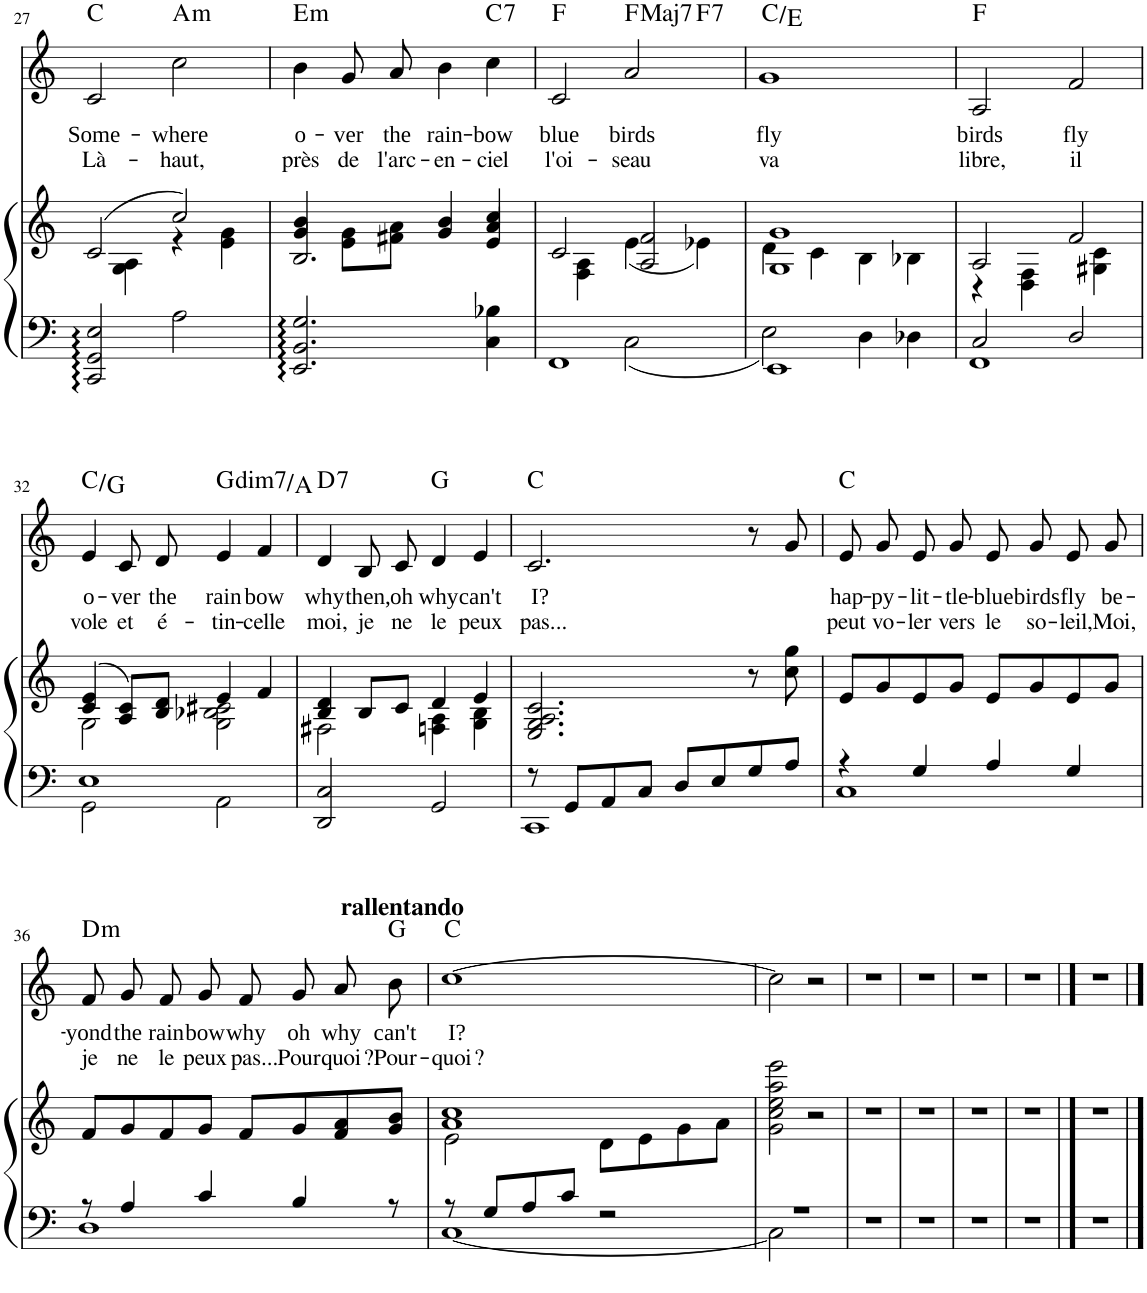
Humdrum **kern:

**kern	**kern	**kern	**text	**text	**harte
*part2	*part2	*part1	*part1	*part1	*part1
*staff3	*staff2	*staff1	*staff1	*staff1	*
*I"Piano	*	*I"Voice	*	*	*
*I'Pno	*	*	*	*	*
!!LO:PB:g=z
*clefF4	*clefG2	*clefG2	*	*	*
*k[]	*k[]	*k[]	*	*	*
*M4/4	*M4/4	*M4/4	*	*	*
=27	=27	=27	=27	=27	=27
*	*^	*	*	*	*
!	!	!	!	!LO:LY:b	!LO:LY:b	!
2CC/ 2GG/ 2E/	(2c/	4ryy	2c/	Some-	Là-	C:maj
.	.	4G\ 4A\	.	.	.	.
!	!	!	!	!LO:LY:b	!LO:LY:b	!LO:H:kt=m
2A\	2cc/)	4r	2cc\	-where	-haut,	A:min
.	.	4e\ 4g\	.	.	.	.
=28	=28	=28	=28	=28	=28	=28
!	!	!	!	!LO:LY:b	!LO:LY:b	!LO:H:kt=m
2.EE/ 2.BB/ 2.G/	2.B/	4g/ 4b/	4b\	o-	près	E:min
!	!	!	!	!LO:LY:b	!LO:LY:b	!
.	.	8e\ 8g\L	8g/L	-ver	de	.
!	!	!	!	!LO:LY:b	!LO:LY:b	!
.	.	8f#X\ 8a\J	8a/J	the	l'arc-	.
!	!	!	!	!LO:LY:b	!LO:LY:b	!
.	.	4g/ 4b/	4b\	rain-	-en-	.
!	!	!	!	!LO:LY:b	!LO:LY:b	!LO:H:kt=7
4C\ 4B-X\	4e/	4a/ 4cc/	4cc\	-bow	-ciel	C:7
=29	=29	=29	=29	=29	=29	=29
*^	*	*	*	*	*	*
!	!	!	!	!	!LO:LY:b	!LO:LY:b	!
*	*	*	*	*^	*	*	*
1FF	2ryy	2c/	4ryy	2c/	2.ryy	blue	l'oi-	F:maj
.	.	.	4F\ 4A\	.	.	.	.	.
!	!	!	!	!	!	!LO:LY:b	!LO:LY:b	!LO:H:kt=Maj7
.	2C\	2A/ 2f/	(4e\	2a/	.	birds	-seau	F:maj7
!	!	!	!	!	!	!	!	!LO:H:kt=7
.	.	.	4e-X\)	.	4ryy	.	.	F:7
=30	=30	=30	=30	=30	=30	=30	=30	=30
!	!	!	!	!	!	!LO:LY:b	!LO:LY:b	!
*	*	*	*	*v	*v	*	*	*
1EE	2E\	1G 1g	4d\	1g	fly	va	C:maj/3
.	.	.	4c\	.	.	.	.
.	4D\	.	4B\	.	.	.	.
.	4D-X\	.	4B-X\	.	.	.	.
=31	=31	=31	=31	=31	=31	=31	=31
!	!	!	!	!	!LO:LY:b	!LO:LY:b	!
2C/	1FF	2A/	4r	2A/	birds	libre,	F:maj
.	.	.	4D\ 4F\	.	.	.	.
!	!	!	!	!	!LO:LY:b	!LO:LY:b	!
2D/	.	2f/	4ryy	2f/	fly	il	.
.	.	.	4G#X\ 4c\	.	.	.	.
!!LO:LB:g=z
=32	=32	=32	=32	=32	=32	=32	=32
!	!	!	!	!	!LO:LY:b	!LO:LY:b	!
1E	2GG\	(4c/ 4e/	2G\	4e/	o-	vole	C:maj/5
!	!	!	!	!	!LO:LY:b	!LO:LY:b	!
.	.	8A/ 8c/L)	.	8c/L	-ver	et	.
!	!	!	!	!	!LO:LY:b	!LO:LY:b	!
.	.	8B/ 8d/J	.	8d/J	the	é-	.
!	!	!	!	!	!LO:LY:b	!LO:LY:b	!LO:H:kt=dim7
.	2AA\	4e/	2G\ 2B-X\ 2c#X\	4e/	rain-	-tin-	G:dim7/2
!	!	!	!	!	!LO:LY:b	!LO:LY:b	!
.	.	4f/	.	4fn/	-bow	-celle	.
*v	*v	*	*	*	*	*	*
=33	=33	=33	=33	=33	=33	=33
!	!	!	!	!LO:LY:b	!LO:LY:b	!LO:H:kt=7
2DD/ 2C/	4B/ 4d/	2F#X\	4d/	why	moi,	D:7
!	!	!	!	!LO:LY:b	!LO:LY:b	!
.	8B/L	.	8Bn/L	then,	je	.
!	!	!	!	!LO:LY:b	!LO:LY:b	!
.	8c/J	.	8c/J	oh	ne	.
!	!	!	!	!LO:LY:b	!LO:LY:b	!
2GG/	4d/	4Fn\ 4A\	4d/	why	le	G:maj
!	!	!	!	!LO:LY:b	!LO:LY:b	!
.	4e/	4G\ 4B\	4e/	can't	peux	.
=34	=34	=34	=34	=34	=34	=34
*^	*	*	*	*	*	*
!	!	!	!	!	!LO:LY:b	!LO:LY:b	!
*	*	*v	*v	*	*	*	*
8r	1CC	2.E/ 2.G/ 2.A/ 2.c/	2.c/	I?	pas...	C:maj
8GG/L	.	.	.	.	.	.
8AA/	.	.	.	.	.	.
8C/J	.	.	.	.	.	.
8D/L	.	.	.	.	.	.
8E/	.	.	.	.	.	.
8G/	.	8r	8r	.	.	.
8A/J	.	8cc\ 8gg\	8g/	.	.	.
=35	=35	=35	=35	=35	=35	=35
!	!	!	!	!LO:LY:b	!LO:LY:b	!
4r	1C	8e/L	8e/L	hap-	peut	C:maj
!	!	!	!	!LO:LY:b	!LO:LY:b	!
.	.	8g/	8g/J	-py-	vo-	.
!	!	!	!	!LO:LY:b	!LO:LY:b	!
4G/	.	8e/	8e/L	-lit-	-ler	.
!	!	!	!	!LO:LY:b	!LO:LY:b	!
.	.	8g/J	8g/J	-tle-	vers	.
!	!	!	!	!LO:LY:b	!LO:LY:b	!
4A/	.	8e/L	8e/L	-blue-	le	.
!	!	!	!	!LO:LY:b	!LO:LY:b	!
.	.	8g/	8g/J	-birds	so-	.
!	!	!	!	!LO:LY:b	!LO:LY:b	!
4G/	.	8e/	8e/L	fly	-leil,	.
!	!	!	!	!LO:LY:b	!LO:LY:b	!
.	.	8g/J	8g/J	be-	Moi,	.
!!LO:LB:g=z
=36	=36	=36	=36	=36	=36	=36
!	!	!	!	!LO:LY:b	!LO:LY:b	!LO:H:kt=m
8r	1D	8f/L	8f/L	-yond	je	D:min
!	!	!	!	!LO:LY:b	!LO:LY:b	!
4A/	.	8g/	8g/J	the	ne	.
!	!	!	!	!LO:LY:b	!LO:LY:b	!
.	.	8f/	8f/L	rain-	le	.
!	!	!	!	!LO:LY:b	!LO:LY:b	!
4c/	.	8g/J	8g/J	-bow	peux	.
!	!	!	!	!LO:LY:b	!LO:LY:b	!
.	.	8f/L	8f/L	why	pas...	.
!	!	!	!	!LO:LY:b	!LO:LY:b	!
4B/	.	8g/	8g/J	oh	Pour-	.
!	!	!	!	!LO:LY:b	!LO:LY:b	!
.	.	8f/ 8a/	8a/	why	-quoi ?	.
!	!	!	!	!LO:LY:b	!LO:LY:b	!
8r	.	8g/ 8b/J	8b\	can't	Pour-	G:maj
=37	=37	=37	=37	=37	=37	=37
*	*	*^	*	*	*	*
!	!	!	!	!	!LO:LY:b	!LO:LY:b	!
8r	[1C	1a 1cc	2e\	[1cc	I?	-quoi ?	C:maj
8G/L	.	.	.	.	.	.	.
8A/	.	.	.	.	.	.	.
8c/J	.	.	.	.	.	.	.
2r	.	.	8d\L	.	.	.	.
.	.	.	8e\	.	.	.	.
.	.	.	8g\	.	.	.	.
.	.	.	8a\J	.	.	.	.
*	*	*v	*v	*	*	*	*
=38	=38	=38	=38	=38	=38	=38
1r	2C\]	2g\ 2cc\ 2ee\ 2aa\ 2eee\	2cc\]	.	.	.
.	2ryy	2r	2r	.	.	.
*v	*v	*	*	*	*	*
=39	=39	=39	=39	=39	=39
1r	1r	1r	.	.	.
=40	=40	=40	=40	=40	=40
!	!	!LO:TX:a:B:t=rallentando	!	!	!
1r	1r	1r	.	.	.
=41	=41	=41	=41	=41	=41
1r	1r	1r	.	.	.
=42	=42	=42	=42	=42	=42
1r	1r	1r	.	.	.
==43	==43	==43	==43	==43	==43
1r	1r	1r	.	.	.
==	==	==	==	==	==
*-	*-	*-	*-	*-	*-
